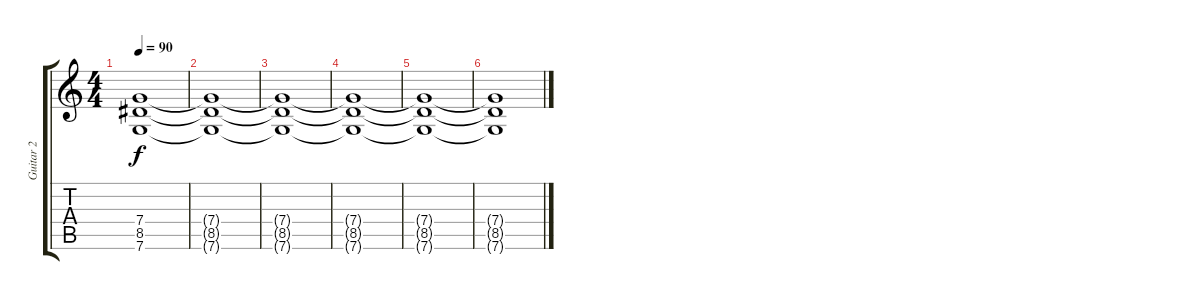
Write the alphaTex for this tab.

\track ("Guitar 2" "Guitar 2") {instrument distortionguitar}
\staff {score tabs}
\tuning (D4 A3 F3 C3 G2 C2) {hide}
\ts (4 4)
\tempo 90
\clef g2
\ks c
(7.4 8.5 7.6).1{dy f} |
(7.4{t} 8.5{t} 7.6{t}).1 |
(7.4{t} 8.5{t} 7.6{t}).1{volume 0} |
(7.4{t} 8.5{t} 7.6{t}).1 |
(7.4{t} 8.5{t} 7.6{t}).1 |
(7.4{t} 8.5{t} 7.6{t}).1
